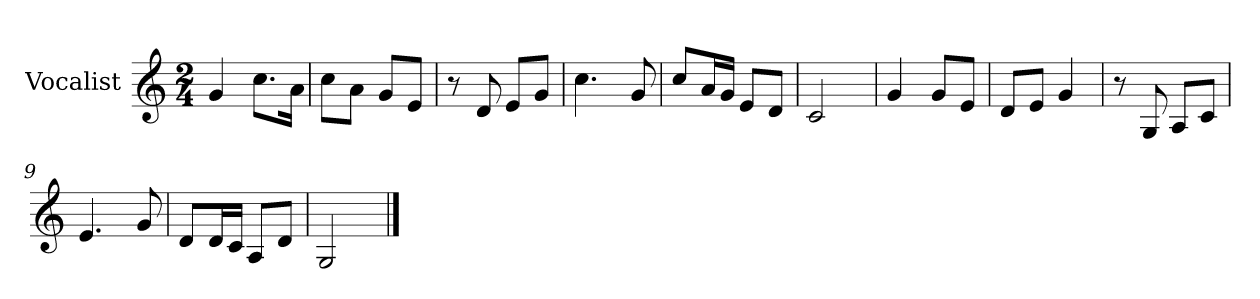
**kern
*part1
*staff1
*I"Vocalist
*k[]
*C:
*M2/4
=
4g
8.ccL
16aJk
=1
8ccL
8aJ
8gL
8eJ
=2
8r
8d
8eL
8gJ
=3
4.cc
8g
=4
8ccL
16aL
16gJJ
8eL
8dJ
=5
2c
=6
4g
8gL
8eJ
=7
8dL
8eJ
4g
=8
8r
8G
8AL
8cJ
=9
4.e
8g
=10
8dL
16dL
16cJJ
8AL
8dJ
=11
2G
==
*-
